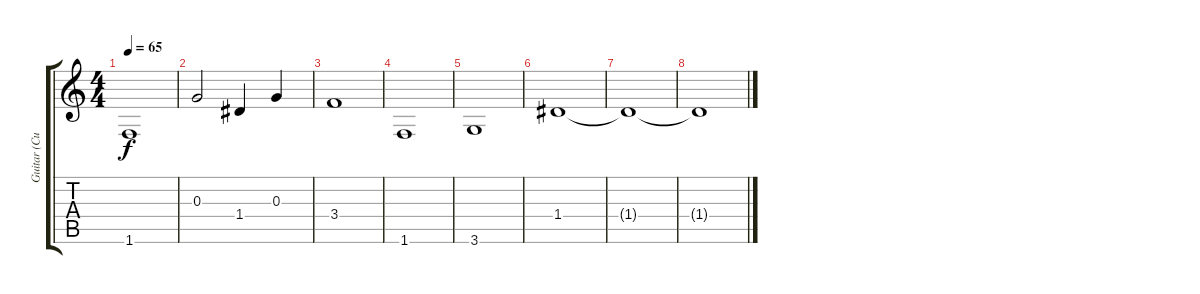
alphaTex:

\track ("Guitar (Custom Added)" "Guitar (Cu") {instrument distortionguitar}
\staff {score tabs}
\tuning (E4 B3 G3 D3 A2 E2) {hide}
\ts (4 4)
\tempo 65
\clef g2
\ks c
1.6.1{dy f} |
0.3.2 1.4.4 0.3.4 |
3.4.1 |
1.6.1 |
3.6.1 |
1.4.1 |
1.4{t}.1 |
1.4{t}.1
